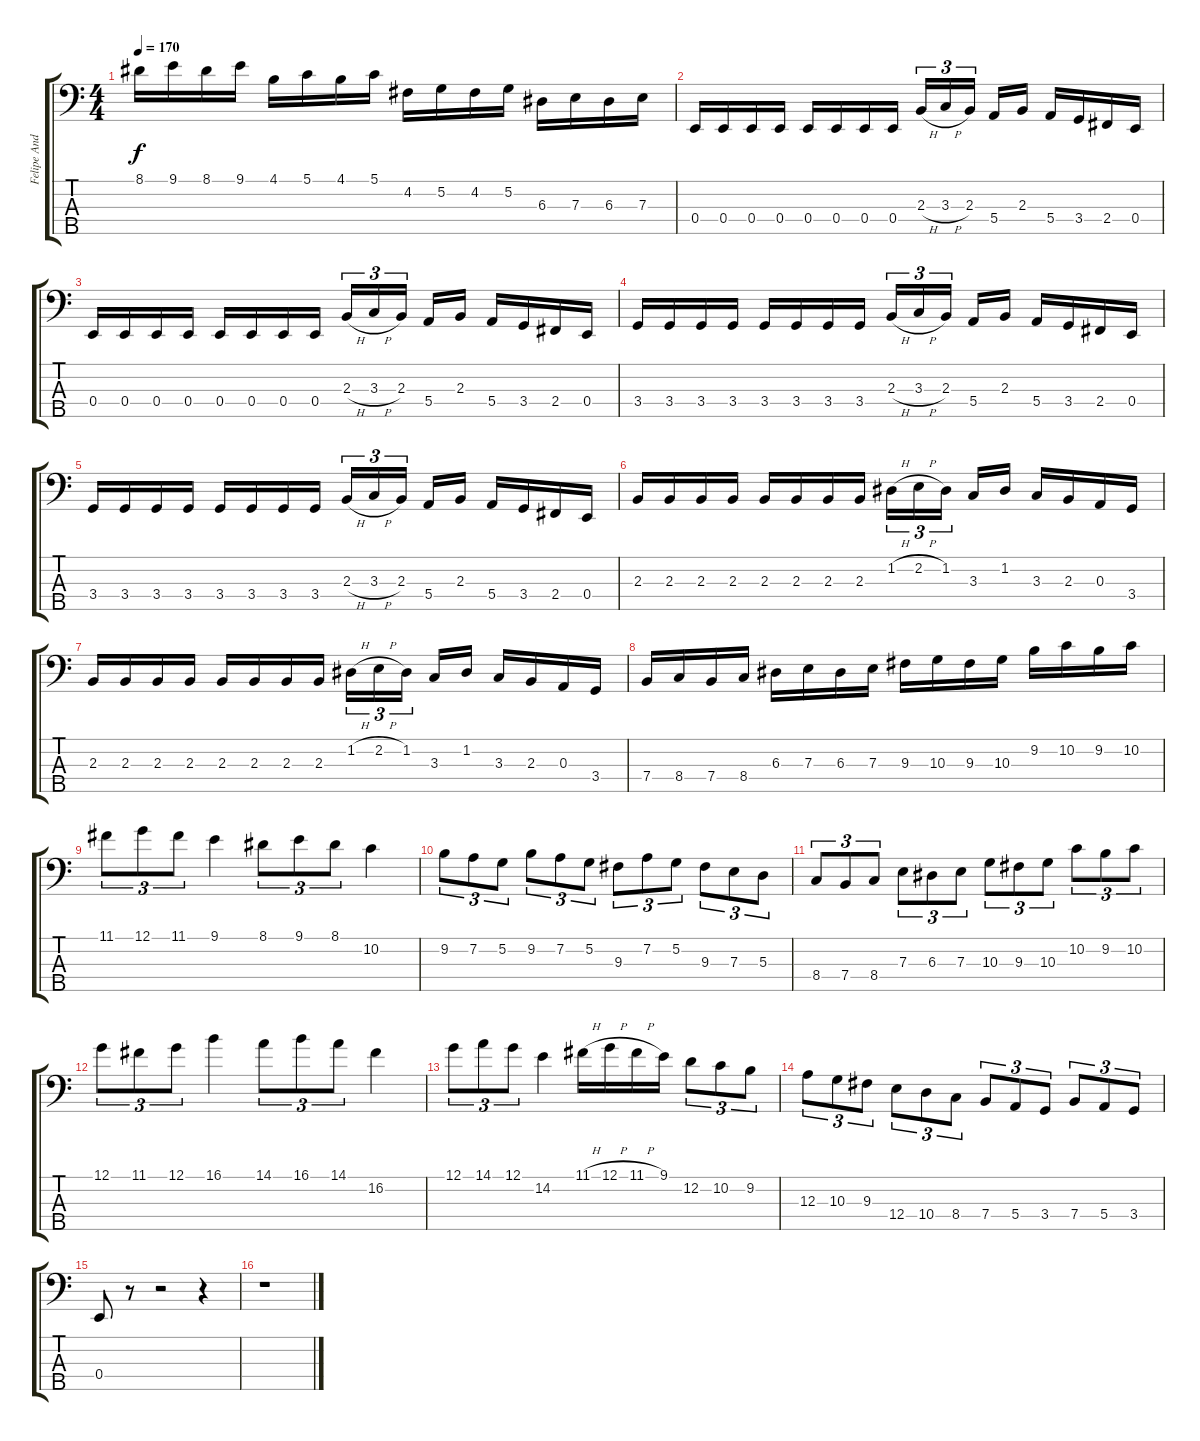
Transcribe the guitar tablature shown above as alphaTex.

\track ("Felipe Andreoli" "Felipe And") {instrument electricbassfinger}
\staff {score tabs}
\tuning (G2 D2 A1 E1 B0) {hide}
\ts (4 4)
\tempo 170
\clef f4
\ks c
8.1.16{dy f} 9.1.16 8.1.16 9.1.16 4.1.16 5.1.16 4.1.16 5.1.16 4.2.16 5.2.16 4.2.16 5.2.16 6.3.16 7.3.16 6.3.16 7.3.16 |
0.4.16 0.4.16 0.4.16 0.4.16 0.4.16 0.4.16 0.4.16 0.4.16 2.3{h}.16{tu (3 2)} 3.3{h}.16{tu (3 2)} 2.3.16{tu (3 2)} 5.4.16 2.3.16 5.4.16 3.4.16 2.4.16 0.4.16 |
0.4.16 0.4.16 0.4.16 0.4.16 0.4.16 0.4.16 0.4.16 0.4.16 2.3{h}.16{tu (3 2)} 3.3{h}.16{tu (3 2)} 2.3.16{tu (3 2)} 5.4.16 2.3.16 5.4.16 3.4.16 2.4.16 0.4.16 |
3.4.16 3.4.16 3.4.16 3.4.16 3.4.16 3.4.16 3.4.16 3.4.16 2.3{h}.16{tu (3 2)} 3.3{h}.16{tu (3 2)} 2.3.16{tu (3 2)} 5.4.16 2.3.16 5.4.16 3.4.16 2.4.16 0.4.16 |
3.4.16 3.4.16 3.4.16 3.4.16 3.4.16 3.4.16 3.4.16 3.4.16 2.3{h}.16{tu (3 2)} 3.3{h}.16{tu (3 2)} 2.3.16{tu (3 2)} 5.4.16 2.3.16 5.4.16 3.4.16 2.4.16 0.4.16 |
2.3.16 2.3.16 2.3.16 2.3.16 2.3.16 2.3.16 2.3.16 2.3.16 1.2{h}.16{tu (3 2)} 2.2{h}.16{tu (3 2)} 1.2.16{tu (3 2)} 3.3.16 1.2.16 3.3.16 2.3.16 0.3.16 3.4.16 |
2.3.16 2.3.16 2.3.16 2.3.16 2.3.16 2.3.16 2.3.16 2.3.16 1.2{h}.16{tu (3 2)} 2.2{h}.16{tu (3 2)} 1.2.16{tu (3 2)} 3.3.16 1.2.16 3.3.16 2.3.16 0.3.16 3.4.16 |
7.4.16 8.4.16 7.4.16 8.4.16 6.3.16 7.3.16 6.3.16 7.3.16 9.3.16 10.3.16 9.3.16 10.3.16 9.2.16 10.2.16 9.2.16 10.2.16 |
11.1.8{tu (3 2)} 12.1.8{tu (3 2)} 11.1.8{tu (3 2)} 9.1.4 8.1.8{tu (3 2)} 9.1.8{tu (3 2)} 8.1.8{tu (3 2)} 10.2.4 |
9.2.8{tu (3 2)} 7.2.8{tu (3 2)} 5.2.8{tu (3 2)} 9.2.8{tu (3 2)} 7.2.8{tu (3 2)} 5.2.8{tu (3 2)} 9.3.8{tu (3 2)} 7.2.8{tu (3 2)} 5.2.8{tu (3 2)} 9.3.8{tu (3 2)} 7.3.8{tu (3 2)} 5.3.8{tu (3 2)} |
8.4.8{tu (3 2)} 7.4.8{tu (3 2)} 8.4.8{tu (3 2)} 7.3.8{tu (3 2)} 6.3.8{tu (3 2)} 7.3.8{tu (3 2)} 10.3.8{tu (3 2)} 9.3.8{tu (3 2)} 10.3.8{tu (3 2)} 10.2.8{tu (3 2)} 9.2.8{tu (3 2)} 10.2.8{tu (3 2)} |
12.1.8{tu (3 2)} 11.1.8{tu (3 2)} 12.1.8{tu (3 2)} 16.1.4 14.1.8{tu (3 2)} 16.1.8{tu (3 2)} 14.1.8{tu (3 2)} 16.2.4 |
12.1.8{tu (3 2)} 14.1.8{tu (3 2)} 12.1.8{tu (3 2)} 14.2.4 11.1{h}.16 12.1{h}.16 11.1{h}.16 9.1.16 12.2.8{tu (3 2)} 10.2.8{tu (3 2)} 9.2.8{tu (3 2)} |
12.3.8{tu (3 2)} 10.3.8{tu (3 2)} 9.3.8{tu (3 2)} 12.4.8{tu (3 2)} 10.4.8{tu (3 2)} 8.4.8{tu (3 2)} 7.4.8{tu (3 2)} 5.4.8{tu (3 2)} 3.4.8{tu (3 2)} 7.4.8{tu (3 2)} 5.4.8{tu (3 2)} 3.4.8{tu (3 2)} |
0.4.8 r.8 r.2 r.4 |
r.1
